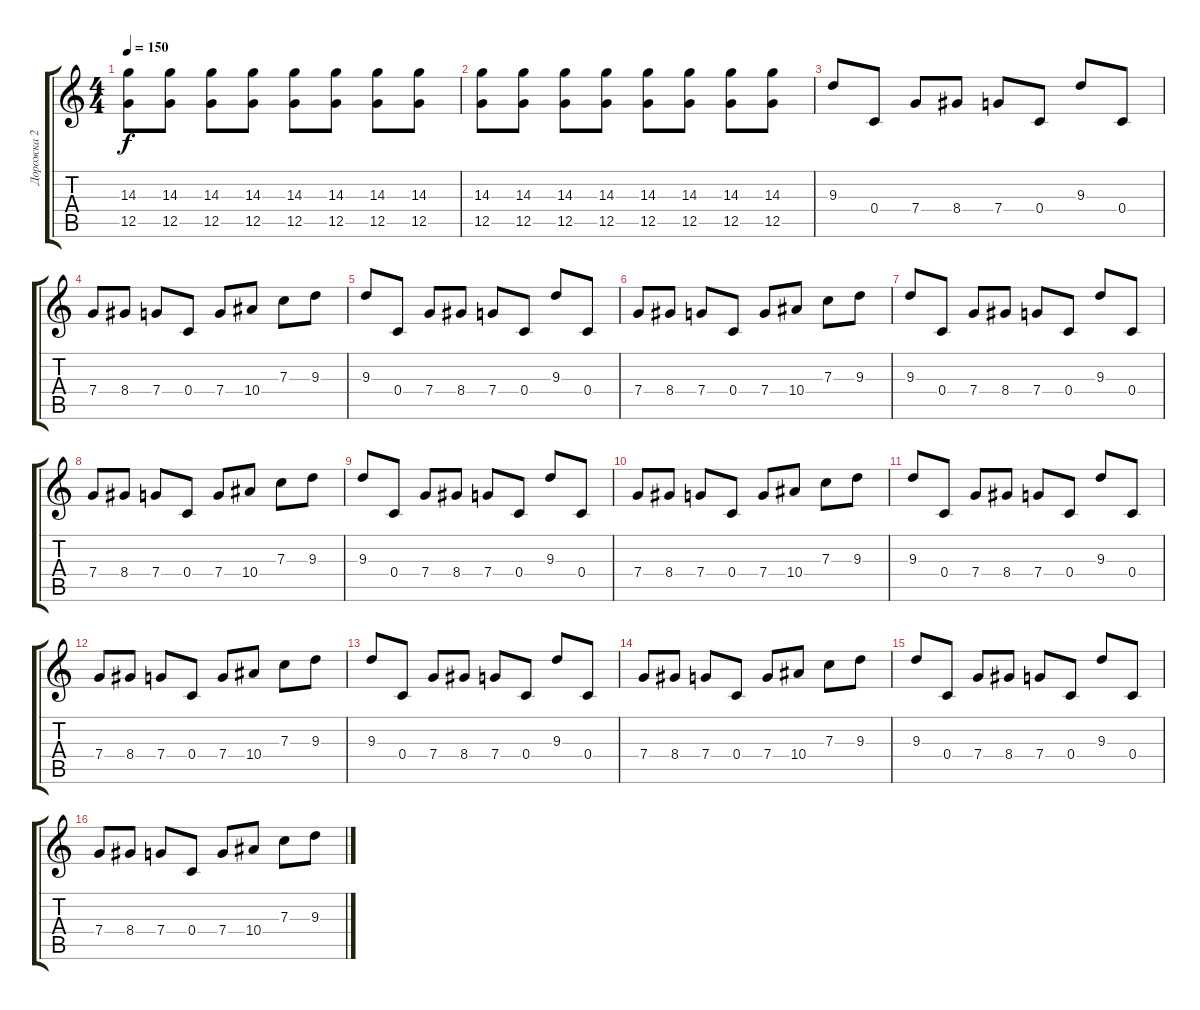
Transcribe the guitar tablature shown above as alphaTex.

\track ("Дорожка 2" "Дорожка 2") {instrument distortionguitar}
\staff {score tabs}
\tuning (D4 A3 F3 C3 G2 C2) {hide}
\ts (4 4)
\tempo 150
\clef g2
\ks c
(14.3 12.5).8{dy f} (14.3 12.5).8 (14.3 12.5).8 (14.3 12.5).8 (14.3 12.5).8 (14.3 12.5).8 (14.3 12.5).8 (14.3 12.5).8 |
(14.3 12.5).8 (14.3 12.5).8 (14.3 12.5).8 (14.3 12.5).8 (14.3 12.5).8 (14.3 12.5).8 (14.3 12.5).8 (14.3 12.5).8 |
9.3.8{volume 15} 0.4.8 7.4.8 8.4.8 7.4.8 0.4.8 9.3.8 0.4.8 |
7.4.8 8.4.8 7.4.8 0.4.8 7.4.8 10.4.8 7.3.8 9.3.8 |
9.3.8 0.4.8 7.4.8 8.4.8 7.4.8 0.4.8 9.3.8 0.4.8 |
7.4.8 8.4.8 7.4.8 0.4.8 7.4.8 10.4.8 7.3.8 9.3.8 |
9.3.8 0.4.8 7.4.8 8.4.8 7.4.8 0.4.8 9.3.8 0.4.8 |
7.4.8 8.4.8 7.4.8 0.4.8 7.4.8 10.4.8 7.3.8 9.3.8 |
9.3.8 0.4.8 7.4.8 8.4.8 7.4.8 0.4.8 9.3.8 0.4.8 |
7.4.8 8.4.8 7.4.8 0.4.8 7.4.8 10.4.8 7.3.8 9.3.8 |
9.3.8 0.4.8 7.4.8 8.4.8 7.4.8 0.4.8 9.3.8 0.4.8 |
7.4.8 8.4.8 7.4.8 0.4.8 7.4.8 10.4.8 7.3.8 9.3.8 |
9.3.8 0.4.8 7.4.8 8.4.8 7.4.8 0.4.8 9.3.8 0.4.8 |
7.4.8 8.4.8 7.4.8 0.4.8 7.4.8 10.4.8 7.3.8 9.3.8 |
9.3.8 0.4.8 7.4.8 8.4.8 7.4.8 0.4.8 9.3.8 0.4.8 |
7.4.8 8.4.8 7.4.8 0.4.8 7.4.8 10.4.8 7.3.8 9.3.8
